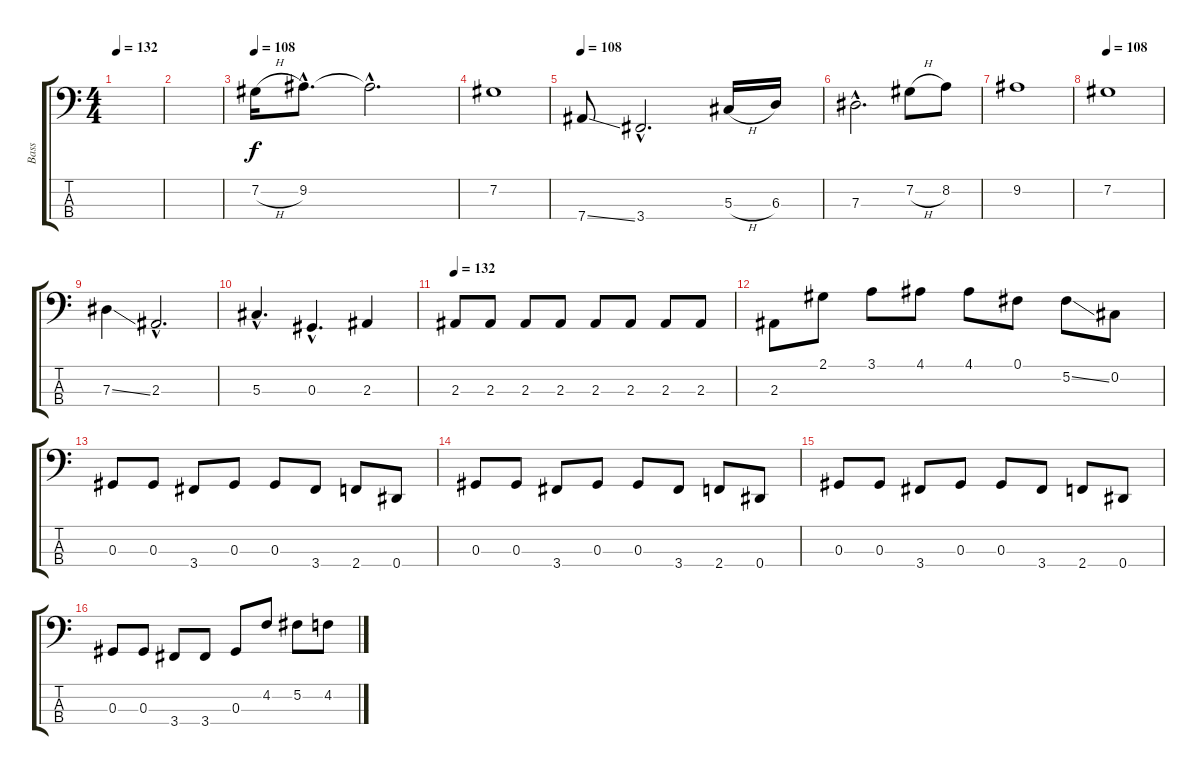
\track ("Bass" "Bass") {instrument electricbasspick}
\staff {score tabs}
\tuning (Gb2 Db2 Ab1 Eb1) {hide}
\ts (4 4)
\tempo 132
\tempo 108
\tempo 132
\clef f4
\ks c
|
|
\tempo 108
7.2{h}.16 9.2{hac}.8{d} 9.2{hac t}.2{d} |
7.2.1 |
\tempo 108
7.4{ss}.8 3.4{hac}.2{d} 5.3{h}.16 6.3.16 |
7.3{hac}.2{d} 7.2{h}.8 8.2.8 |
9.2.1 |
\tempo 108
7.2.1 |
7.3{ss}.4 2.3{hac}.2{d} |
5.3{hac}.4{d} 0.3{hac}.4{d} 2.3.4 |
\tempo 132
2.3.8 2.3.8 2.3.8 2.3.8 2.3.8 2.3.8 2.3.8 2.3.8 |
2.3.8 2.1.8 3.1.8 4.1.8 4.1.8 0.1.8 5.2{ss}.8 0.2.8 |
0.3.8 0.3.8 3.4.8 0.3.8 0.3.8 3.4.8 2.4.8 0.4.8 |
0.3.8 0.3.8 3.4.8 0.3.8 0.3.8 3.4.8 2.4.8 0.4.8 |
0.3.8 0.3.8 3.4.8 0.3.8 0.3.8 3.4.8 2.4.8 0.4.8 |
0.3.8 0.3.8 3.4.8 3.4.8 0.3.8 4.2.8 5.2.8 4.2.8
